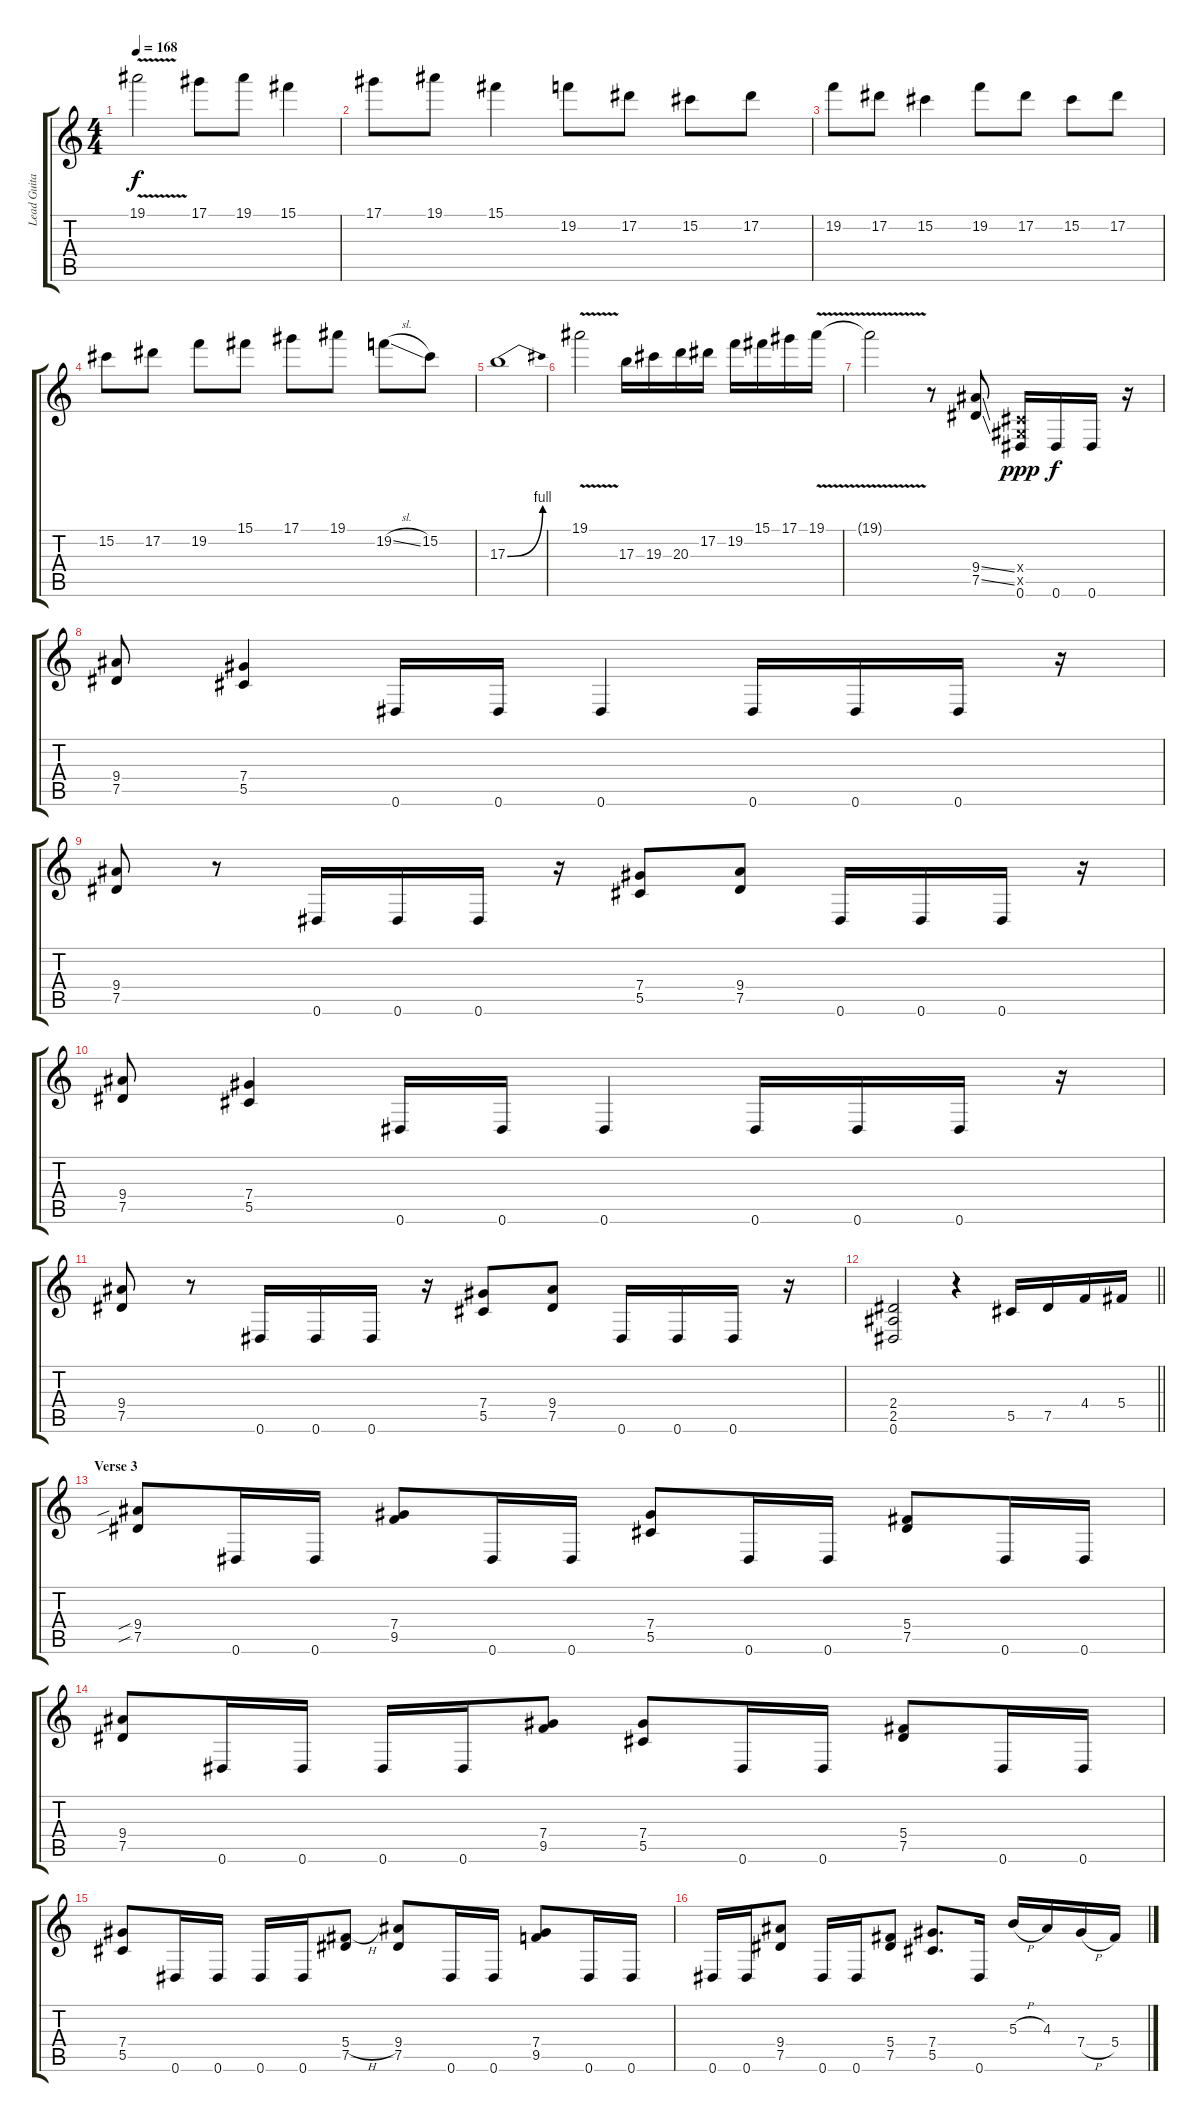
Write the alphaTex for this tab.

\track ("Lead Guitar" "Lead Guita") {instrument overdrivenguitar}
\staff {score tabs}
\tuning (Eb4 Bb3 Gb3 Db3 Ab2 Eb2) {hide}
\ts (4 4)
\tempo 168
\clef g2
\ks c
19.1{v}.2{dy f volume 16} 17.1.8 19.1.8 15.1.4 |
17.1.8 19.1.8 15.1.4 19.2.8 17.2.8 15.2.8 17.2.8 |
19.2.8 17.2.8 15.2.4 19.2.8 17.2.8 15.2.8 17.2.8 |
15.2.8 17.2.8 19.2.8 15.1.8 17.1.8 19.1.8 19.2{sl}.8 15.2.8 |
17.3{be (bend 0 0 60 4)}.1 |
19.1{v}.2 17.3.16 19.3.16 20.3.16 17.2.16 19.2.16 15.1.16 17.1.16 19.1{v}.16 |
19.1{t}.2 r.8 (9.4{ss} 7.5{ss}).8 (0.4{x} 0.5{x} 0.6).16{dy ppp} 0.6.16{dy f} 0.6.16 r.16 |
(9.4 7.5).8 (7.4 5.5).4 0.6.16 0.6.16 0.6.4 0.6.16 0.6.16 0.6.16 r.16 |
(9.4 7.5).8 r.8 0.6.16 0.6.16 0.6.16 r.16 (7.4 5.5).8 (9.4 7.5).8 0.6.16 0.6.16 0.6.16 r.16 |
(9.4 7.5).8 (7.4 5.5).4 0.6.16 0.6.16 0.6.4 0.6.16 0.6.16 0.6.16 r.16 |
(9.4 7.5).8 r.8 0.6.16 0.6.16 0.6.16 r.16 (7.4 5.5).8 (9.4 7.5).8 0.6.16 0.6.16 0.6.16 r.16 |
\barLineRight lightlight
(2.4 2.5 0.6).2 r.4 5.5.16 7.5.16 4.4.16 5.4.16 |
\section ("" "Verse 3")
(9.4{sib} 7.5{sib}).8 0.6.16 0.6.16 (7.4 9.5).8 0.6.16 0.6.16 (7.4 5.5).8 0.6.16 0.6.16 (5.4 7.5).8 0.6.16 0.6.16 |
(9.4 7.5).8 0.6.16 0.6.16 0.6.16 0.6.16 (7.4 9.5).8 (7.4 5.5).8 0.6.16 0.6.16 (5.4 7.5).8 0.6.16 0.6.16 |
(7.4 5.5).8 0.6.16 0.6.16 0.6.16 0.6.16 (5.4{h} 7.5).8 (9.4 7.5).8 0.6.16 0.6.16 (7.4 9.5).8 0.6.16 0.6.16 |
0.6.16 0.6.16 (9.4 7.5).8 0.6.16 0.6.16 (5.4 7.5).8 (7.4 5.5).8{d} 0.6.16 5.3{h}.16 4.3.16 7.4{h}.16 5.4.16
